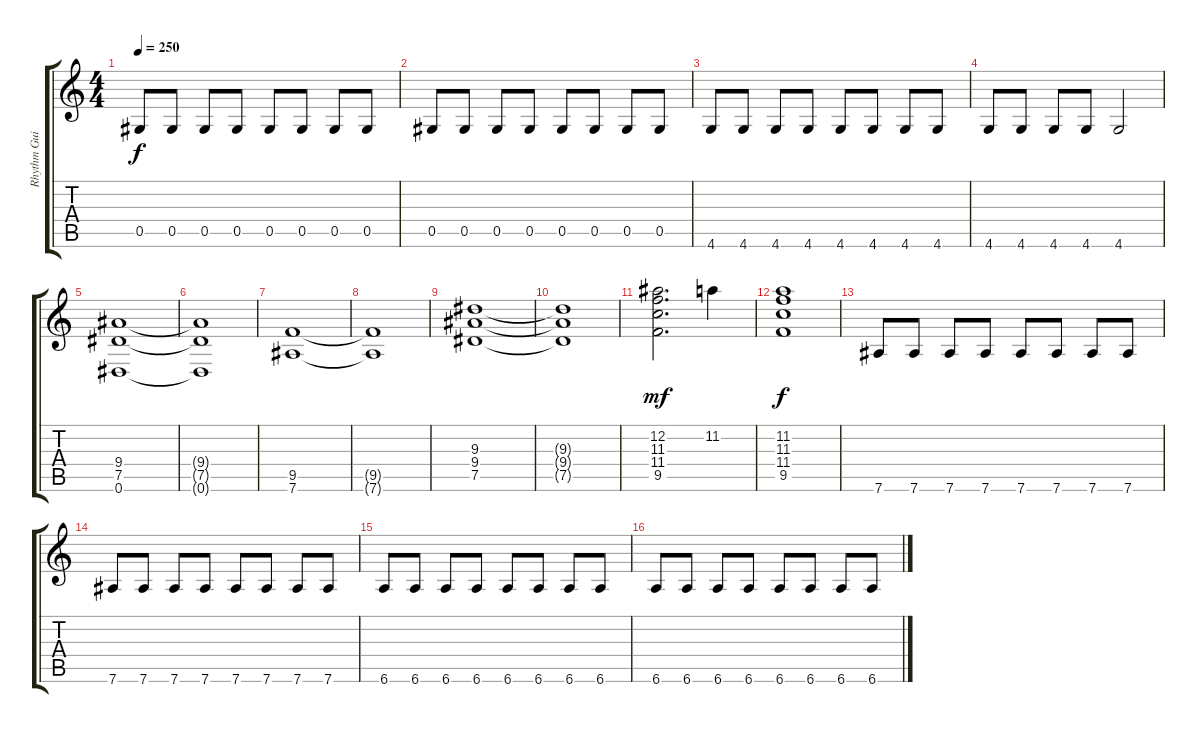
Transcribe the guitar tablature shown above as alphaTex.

\track ("Rhythm Guitar" "Rhythm Gui") {instrument overdrivenguitar}
\staff {score tabs}
\tuning (Eb4 Bb3 Gb3 Db3 Ab2 Eb2) {hide}
\ts (4 4)
\tempo 250
\clef g2
\ks c
0.5.8{dy f} 0.5.8 0.5.8 0.5.8 0.5.8 0.5.8 0.5.8 0.5.8 |
0.5.8 0.5.8 0.5.8 0.5.8 0.5.8 0.5.8 0.5.8 0.5.8 |
4.6.8 4.6.8 4.6.8 4.6.8 4.6.8 4.6.8 4.6.8 4.6.8 |
4.6.8 4.6.8 4.6.8 4.6.8 4.6.2 |
(9.4 7.5 0.6).1 |
(9.4{t} 7.5{t} 0.6{t}).1 |
(9.5 7.6).1 |
(9.5{t} 7.6{t}).1 |
(9.3 9.4 7.5).1 |
(9.3{t} 9.4{t} 7.5{t}).1 |
(12.2 11.3 11.4 9.5).2{d dy mf} 11.2.4 |
(11.2 11.3 11.4 9.5).1{dy f} |
7.6.8 7.6.8 7.6.8 7.6.8 7.6.8 7.6.8 7.6.8 7.6.8 |
7.6.8 7.6.8 7.6.8 7.6.8 7.6.8 7.6.8 7.6.8 7.6.8 |
6.6.8 6.6.8 6.6.8 6.6.8 6.6.8 6.6.8 6.6.8 6.6.8 |
6.6.8 6.6.8 6.6.8 6.6.8 6.6.8 6.6.8 6.6.8 6.6.8
